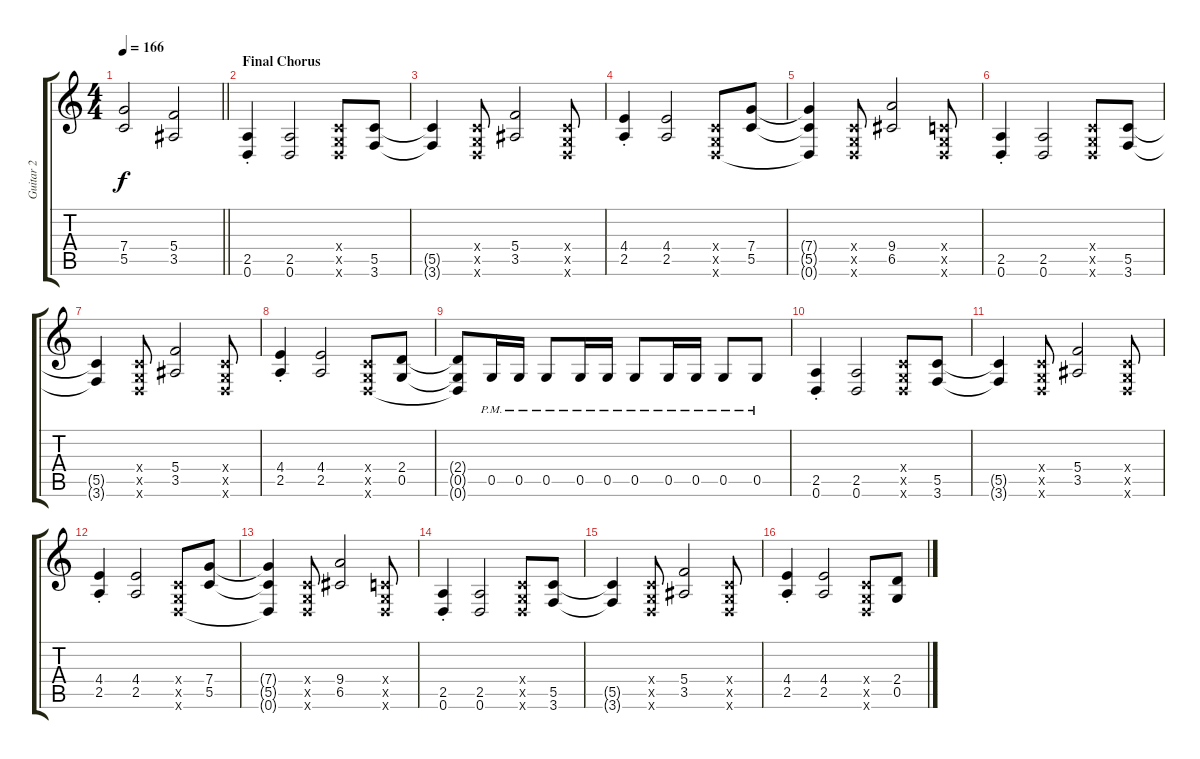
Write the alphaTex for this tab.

\track ("Guitar 2" "Guitar 2") {instrument distortionguitar}
\staff {score tabs}
\tuning (D4 A3 F3 C3 G2 D2) {hide}
\ts (4 4)
\tempo 166
\clef g2
\barLineRight lightlight
\ks c
(7.4{t} 5.5{t}).2{dy f} (5.4 3.5).2 |
\section ("" "Final Chorus")
(2.5{st} 0.6{st}).4 (2.5 0.6).2 (0.4{x} 0.5{x} 0.6{x}).8 (5.5 3.6).8 |
(5.5{t} 3.6{t}).4 (0.4{x} 0.5{x} 0.6{x}).8 (5.4 3.5).2 (0.4{x} 0.5{x} 0.6{x}).8 |
(4.4{st} 2.5{st}).4 (4.4 2.5).2 (0.4{x} 0.5{x} 0.6{x}).8 (7.4 5.5).8 |
(7.4{t} 5.5{t} 0.6{t}).4 (0.4{x} 0.5{x} 0.6{x}).8 (9.4 6.5).2 (0.4{x} 0.5{x} 0.6{x}).8 |
(2.5{st} 0.6{st}).4 (2.5 0.6).2 (0.4{x} 0.5{x} 0.6{x}).8 (5.5 3.6).8 |
(5.5{t} 3.6{t}).4 (0.4{x} 0.5{x} 0.6{x}).8 (5.4 3.5).2 (0.4{x} 0.5{x} 0.6{x}).8 |
(4.4{st} 2.5{st}).4 (4.4 2.5).2 (0.4{x} 0.5{x} 0.6{x}).8 (2.4 0.5).8 |
(2.4{t} 0.5{t} 0.6{t}).8 0.5{pm}.16 0.5{pm}.16 0.5{pm}.8 0.5{pm}.16 0.5{pm}.16 0.5{pm}.8 0.5{pm}.16 0.5{pm}.16 0.5{pm}.8 0.5{pm}.8 |
(2.5{st} 0.6{st}).4 (2.5 0.6).2 (0.4{x} 0.5{x} 0.6{x}).8 (5.5 3.6).8 |
(5.5{t} 3.6{t}).4 (0.4{x} 0.5{x} 0.6{x}).8 (5.4 3.5).2 (0.4{x} 0.5{x} 0.6{x}).8 |
(4.4{st} 2.5{st}).4 (4.4 2.5).2 (0.4{x} 0.5{x} 0.6{x}).8 (7.4 5.5).8 |
(7.4{t} 5.5{t} 0.6{t}).4 (0.4{x} 0.5{x} 0.6{x}).8 (9.4 6.5).2 (0.4{x} 0.5{x} 0.6{x}).8 |
(2.5{st} 0.6{st}).4 (2.5 0.6).2 (0.4{x} 0.5{x} 0.6{x}).8 (5.5 3.6).8 |
(5.5{t} 3.6{t}).4 (0.4{x} 0.5{x} 0.6{x}).8 (5.4 3.5).2 (0.4{x} 0.5{x} 0.6{x}).8 |
(4.4{st} 2.5{st}).4 (4.4 2.5).2 (0.4{x} 0.5{x} 0.6{x}).8 (2.4 0.5).8
